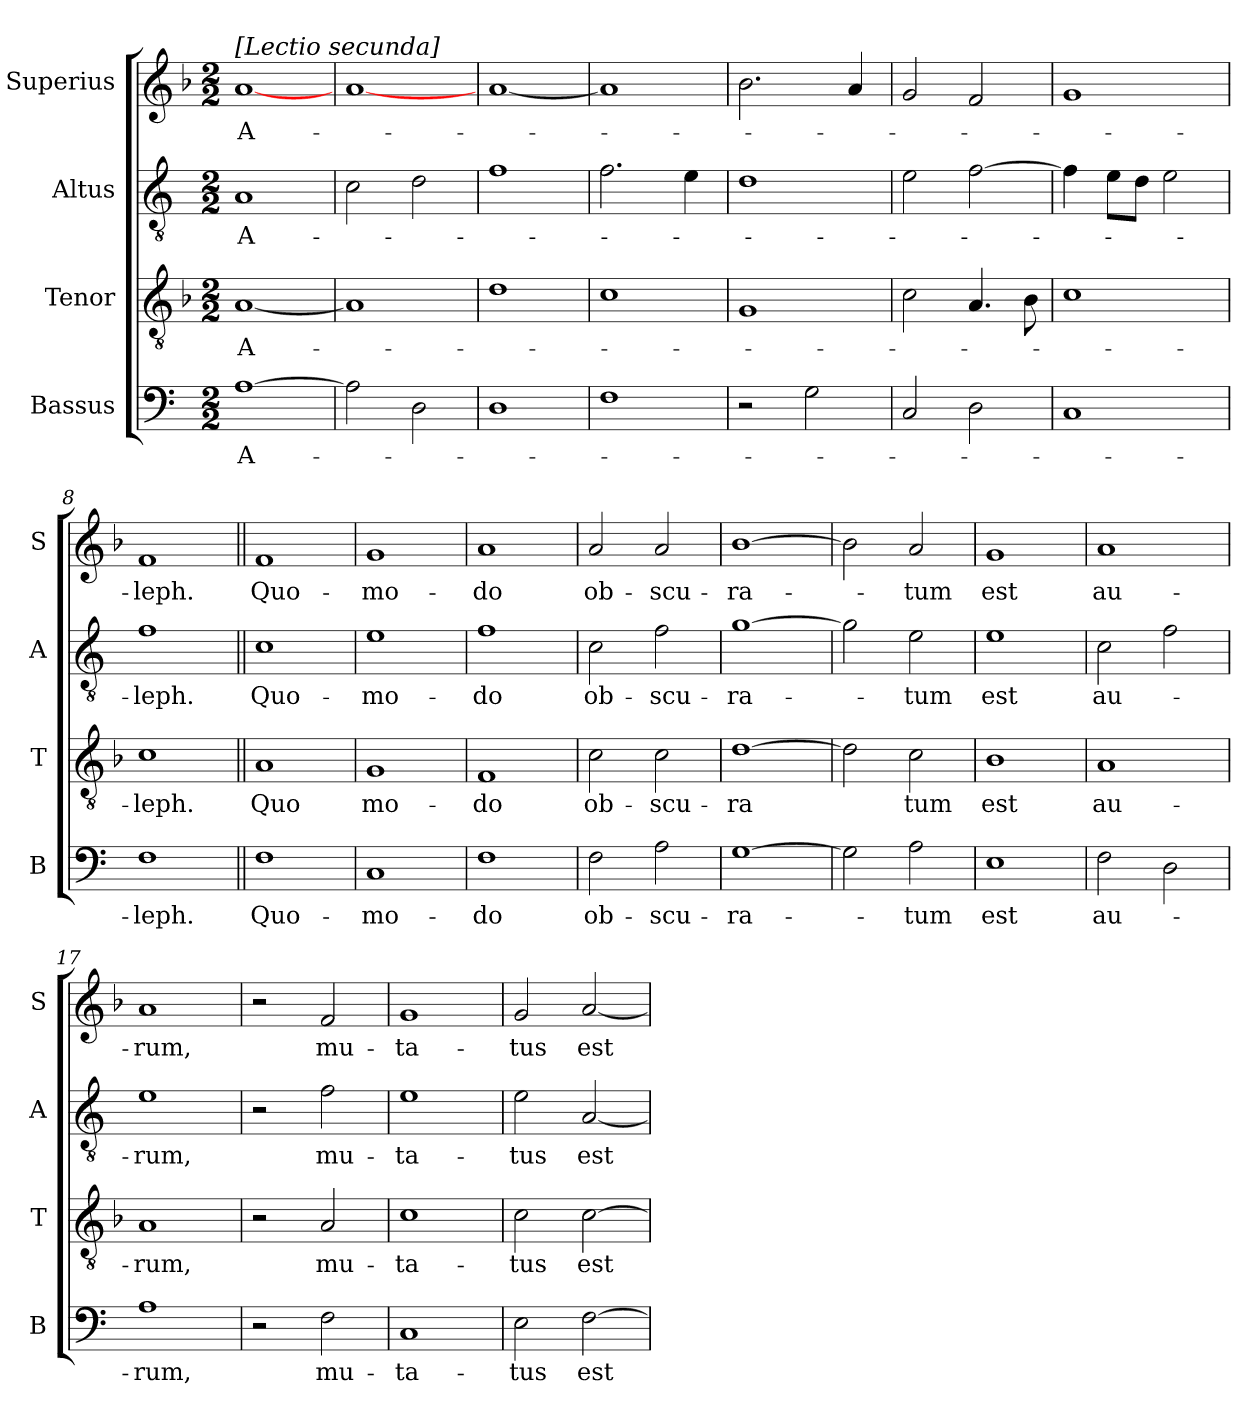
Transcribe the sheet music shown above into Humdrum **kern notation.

**kern	**text	**kern	**text	**kern	**text	**kern	**text
*part4	*part4	*part3	*part3	*part2	*part2	*part1	*part1
*staff4	*staff4	*staff3	*staff3	*staff2	*staff2	*staff1	*staff1
*I"Bassus	*	*I"Tenor	*	*I"Altus	*	*I"Superius	*
*I'B	*	*I'T	*	*I'A	*	*I'S	*
*clefF4	*	*clefGv2	*	*clefGv2	*	*clefG2	*
*k[]	*	*k[b-]	*	*k[]	*	*k[b-]	*
*M2/2	*	*M2/2	*	*M2/2	*	*M2/2	*
=1	=1	=1	=1	=1	=1	=1	=1
!	!	!	!	!	!	!LO:TX:a:t=[Sabato sancto. In primo nocturno]\n[Lectio secunda]	!
[1A	A-	[1A	A-	1A	A-	[1a	A-
=2	=2	=2	=2	=2	=2	=2	=2
2A]	.	1A]	.	2c	.	[1a	.
2D	.	.	.	2d	.	.	.
=3	=3	=3	=3	=3	=3	=3	=3
1D	.	1d	.	1f	.	[1a	.
=4	=4	=4	=4	=4	=4	=4	=4
1F	.	1c	.	2.f	.	1a]	.
.	.	.	.	4e	.	.	.
=5	=5	=5	=5	=5	=5	=5	=5
2r	.	1G	.	1d	.	2.b-	.
2G	.	.	.	.	.	.	.
.	.	.	.	.	.	4a	.
=6	=6	=6	=6	=6	=6	=6	=6
2C	.	2c	.	2e	.	2g	.
2D	.	4.A	.	[2f	.	2f	.
.	.	8B-	.	.	.	.	.
=7	=7	=7	=7	=7	=7	=7	=7
1C	.	1c	.	4f]	.	1g	.
.	.	.	.	8eL	.	.	.
.	.	.	.	8dJ	.	.	.
.	.	.	.	2e	.	.	.
=8	=8	=8	=8	=8	=8	=8	=8
1F	leph.	1c	leph.	1f	leph.	1f	leph.
=9||	=9||	=9||	=9||	=9||	=9||	=9||	=9||
1F	-Quo-	1A	Quo	1c	-Quo-	1f	Quo-
=10	=10	=10	=10	=10	=10	=10	=10
1C	-mo-	1G	mo-	1e	-mo-	1g	-mo-
=11	=11	=11	=11	=11	=11	=11	=11
1F	-do	1F	-do	1f	-do	1a	-do
=12	=12	=12	=12	=12	=12	=12	=12
2F	ob-	2c	ob-	2c	ob-	2a	ob-
2A	-scu-	2c	-scu-	2f	-scu-	2a	-scu-
=13	=13	=13	=13	=13	=13	=13	=13
[1G	-ra-	[1d	-ra	[1g	-ra-	[1b-	-ra-
=14	=14	=14	=14	=14	=14	=14	=14
2G]	.	2d]	.	2g]	.	2b-]	.
2A	-tum	2c	tum	2e	-tum	2a	-tum
=15	=15	=15	=15	=15	=15	=15	=15
1E	est	1B-	est	1e	est	1g	est
=16	=16	=16	=16	=16	=16	=16	=16
2F	au-	1A	au-	2c	au-	1a	au-
2D	.	.	.	2f	.	.	.
=17	=17	=17	=17	=17	=17	=17	=17
1A	-rum,	1A	-rum,	1e	-rum,	1a	-rum,
=18	=18	=18	=18	=18	=18	=18	=18
2r	.	2r	.	2r	.	2r	.
2F	mu-	2A	mu-	2f	mu-	2f	mu-
=19	=19	=19	=19	=19	=19	=19	=19
1C	-ta-	1c	-ta-	1e	-ta-	1g	-ta-
=20	=20	=20	=20	=20	=20	=20	=20
2E	-tus	2c	-tus	2e	-tus	2g	-tus
[2F	est	[2c	est	[2A	est	[2a	est
=	=	=	=	=	=	=	=
*-	*-	*-	*-	*-	*-	*-	*-
